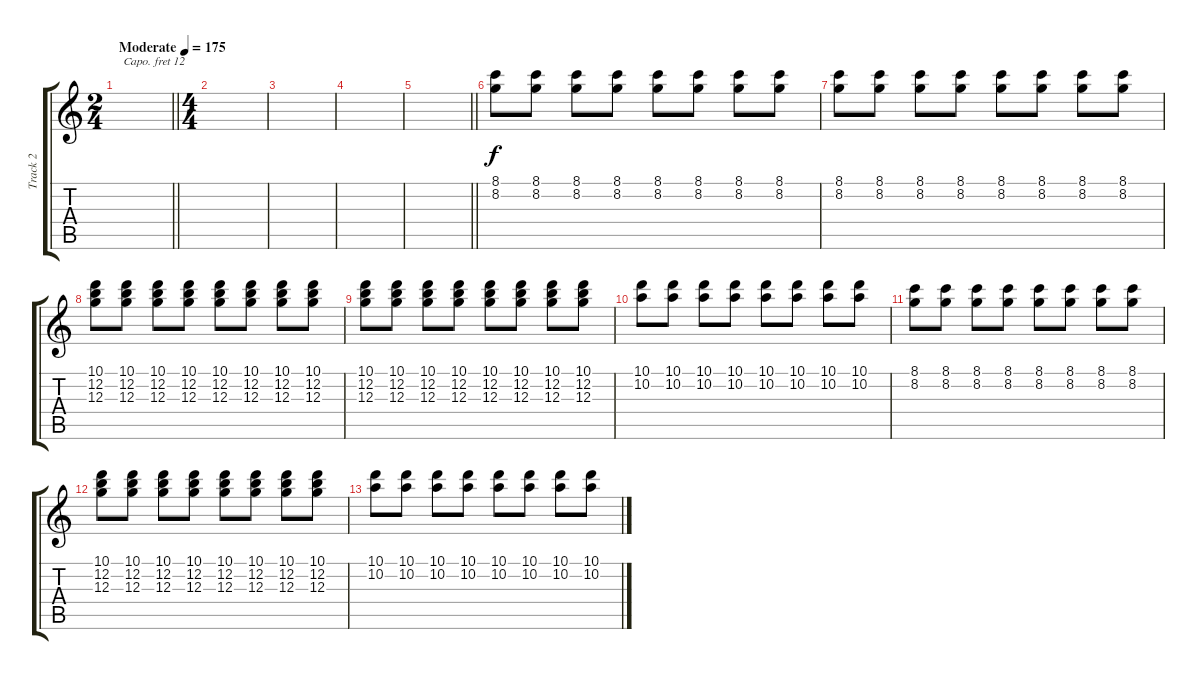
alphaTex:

\track ("Track 2" "Track 2") {instrument acousticgrandpiano}
\staff {score tabs}
\capo 12
\tuning (E4 B3 G3 D3 A2 E2) {hide}
\ts (2 4)
\tempo (175 "Moderate")
\clef g2
\barLineRight lightlight
\ks c
|
\ts (4 4)
|
|
|
\barLineRight lightlight
|
(8.1 8.2).8 (8.1 8.2).8 (8.1 8.2).8 (8.1 8.2).8 (8.1 8.2).8 (8.1 8.2).8 (8.1 8.2).8 (8.1 8.2).8 |
(8.1 8.2).8 (8.1 8.2).8 (8.1 8.2).8 (8.1 8.2).8 (8.1 8.2).8 (8.1 8.2).8 (8.1 8.2).8 (8.1 8.2).8 |
(10.1 12.2 12.3).8 (10.1 12.2 12.3).8 (10.1 12.2 12.3).8 (10.1 12.2 12.3).8 (10.1 12.2 12.3).8 (10.1 12.2 12.3).8 (10.1 12.2 12.3).8 (10.1 12.2 12.3).8 |
(10.1 12.2 12.3).8 (10.1 12.2 12.3).8 (10.1 12.2 12.3).8 (10.1 12.2 12.3).8 (10.1 12.2 12.3).8 (10.1 12.2 12.3).8 (10.1 12.2 12.3).8 (10.1 12.2 12.3).8 |
(10.1 10.2).8 (10.1 10.2).8 (10.1 10.2).8 (10.1 10.2).8 (10.1 10.2).8 (10.1 10.2).8 (10.1 10.2).8 (10.1 10.2).8 |
(8.1 8.2).8 (8.1 8.2).8 (8.1 8.2).8 (8.1 8.2).8 (8.1 8.2).8 (8.1 8.2).8 (8.1 8.2).8 (8.1 8.2).8 |
(10.1 12.2 12.3).8 (10.1 12.2 12.3).8 (10.1 12.2 12.3).8 (10.1 12.2 12.3).8 (10.1 12.2 12.3).8 (10.1 12.2 12.3).8 (10.1 12.2 12.3).8 (10.1 12.2 12.3).8 |
(10.1 10.2).8 (10.1 10.2).8 (10.1 10.2).8 (10.1 10.2).8 (10.1 10.2).8 (10.1 10.2).8 (10.1 10.2).8 (10.1 10.2).8
